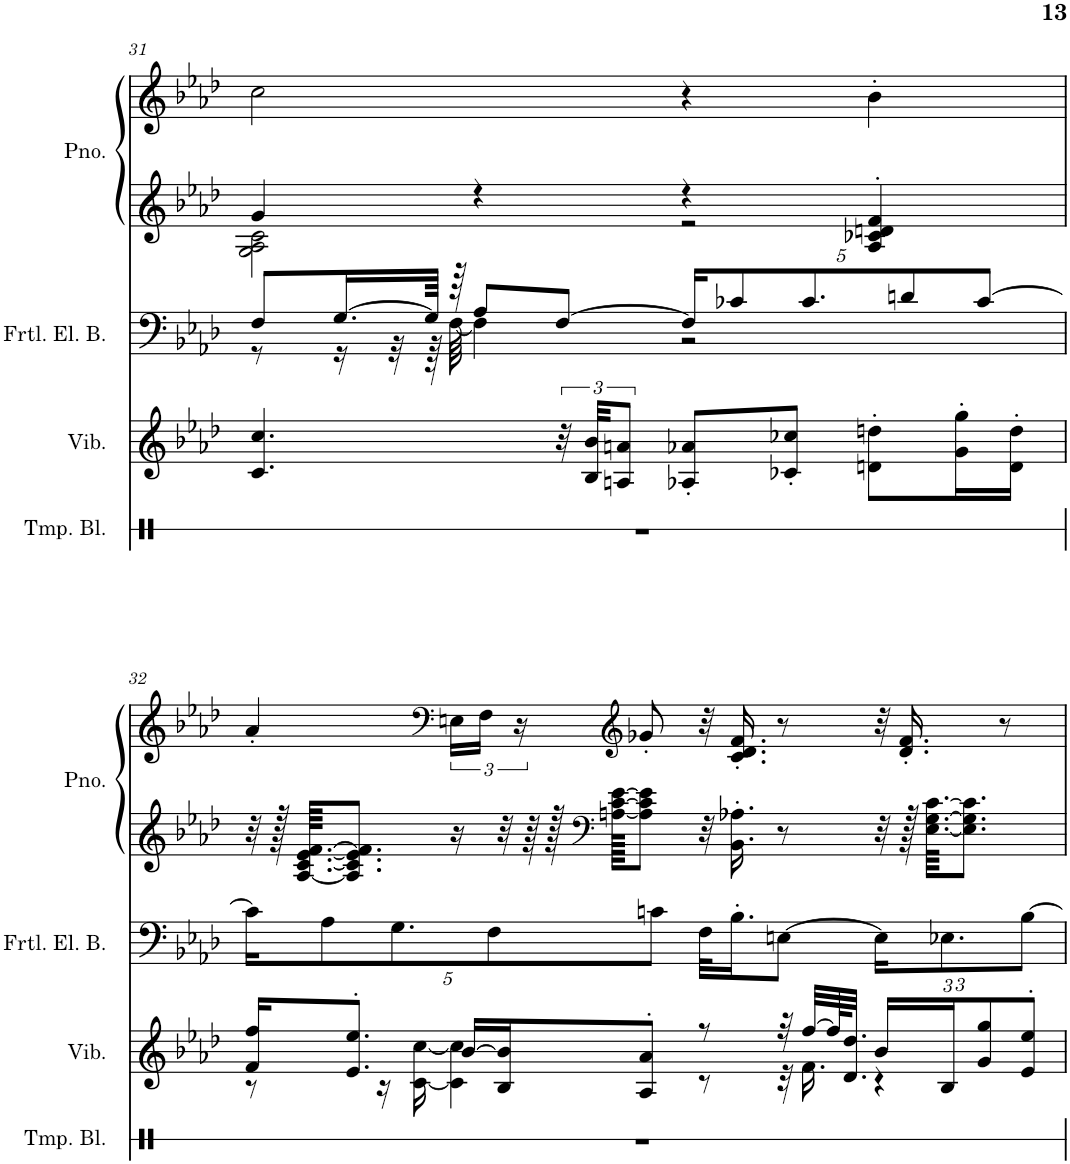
**kern	**kern	**kern	**kern	**kern
*part4	*part3	*part2	*part1	*part1
*staff5	*staff4	*staff3	*staff2	*staff1
*I"Temple Blocks	*I"Vibraphone	*I"Fretless Electric Bass	*I"Piano, Donna Lee	*
*I'Tmp. Bl.	*I'Vib.	*I'Frtl. El. B.	*I'Pno.	*
!!LO:PB:g=z
*clefX	*clefG2	*clefF4	*clefF4	*clefG2
*	*	*Trd7c12	*	*
*k[]	*k[b-e-a-d-]	*k[b-e-a-d-]	*k[b-e-a-d-]	*k[b-e-a-d-]
*M4/4	*M4/4	*M4/4	*M4/4	*M4/4
=31	=31	=31	=31	=31
*	*	*^	*^	*
1r	4.c/ 4.cc/	8F/L	8r	4g/	2G\ 2A-\ 2c\	2cc\
.	.	[16.G/L	16r	.	.	.
.	.	.	32r	.	.	.
.	.	64G/JJkk]	64r	.	.	.
.	.	64r	[64F\	.	.	.
.	.	8A-/L	4F\]	4r	.	.
.	48r	[8F/J	.	.	.	.
.	48B-/ 48b-/KKL	.	.	.	.	.
.	12An/ 12an/J	.	.	.	.	.
*	*	*Xbrackettup	*	*	*	*
.	8A-X/' 8a-X/'L	20F/KL]	2r	4r	2r	4r
.	.	10c-X/	.	.	.	.
.	8c-X/' 8cc-X/'J	.	.	.	.	.
.	.	10.c-/	.	.	.	.
.	8dn\' 8ddn\'L	.	.	4A-/' 4c-X/' 4dn/' 4f/'	.	4b-'\
.	.	10dn/	.	.	.	.
.	16g\' 16gg\'L	.	.	.	.	.
.	.	[10c-/J	.	.	.	.
.	16d\' 16dd\'JJ	.	.	.	.	.
*	*	*v	*v	*	*	*
*	*	*	*v	*v	*
!!LO:LB:g=z
=32	=32	=32	=32	=32
*	*^	*	*	*
1r	16f/ 16ff/KL	8r	20c-\KL]	32r	4a-'/
.	.	.	.	128r	.
.	.	.	.	[64.A-/ [64.c/ [64.e-/ [64.f/KKKL	.
.	.	.	10A-\	.	.
.	8.e-/' 8.ee-/'J	.	.	8.A-/] 8.c/] 8.e-/] 8.f/]J	.
.	.	16r	.	.	.
.	.	.	10.G\	.	.
.	.	[16c\ [16cc\	.	.	.
*	*	*	*	*	*clefF4
.	[16b-/LL	4c\] 4cc\]	.	16r	24En\LL
.	.	.	.	.	24F\JJ
.	.	.	10F\	.	.
.	16B-/ 16b-/]J	.	.	32r	.
.	.	.	.	.	24r
.	.	.	.	64r	.
.	.	.	.	128r	.
*	*	*	*	*clefF4	*
.	.	.	.	[128An\ [128c\ [128e-\KKKKL	.
*	*	*	*	*	*clefG2
.	8A-/' 8a-/'J	.	.	8A\] 8c\] 8e-\]J	8g-X'/
.	.	.	10cn\J	.	.
.	8r	8r	32F\KLL	32r	32r
.	.	.	16.B-'\J	16.BB-\' 16.A-X\'	16.c/' 16.d-/' 16.f/'
.	32r	32r	[8En\J	8r	8r
.	[32ff/LLL	16.f\	.	.	.
.	64ff/K]	.	.	.	.
.	32.d-/ 32.dd-/JJJ	.	.	.	.
*	*Xbrackettup	*	*	*	*
.	24b-/LL	4r	24E\KL]	32r	32r
.	.	.	.	128r	16.d-/' 16.f/'
.	.	.	.	[64.E-\ [64.G\ [64.c\KKKL	.
.	24B-/J	.	12.E-X\	.	.
.	.	.	.	8.E-\] 8.G\] 8.c\]J	.
.	12g/ 12gg/	.	.	.	.
.	.	.	.	.	8r
.	12e-/' 12ee-/'J	.	[12B-\J	.	.
*	*v	*v	*	*	*
=	=	=	=	=
*-	*-	*-	*-	*-
